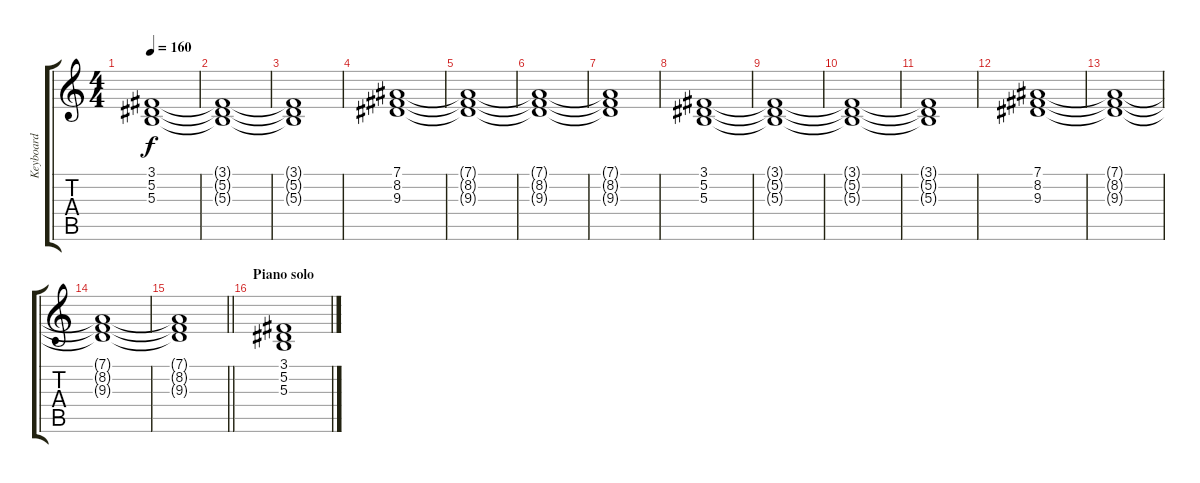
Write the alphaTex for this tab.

\track ("Keyboard" "Keyboard") {instrument stringensemble1}
\staff {score tabs}
\tuning (Eb4 Bb3 Gb3 Db3 Ab2 Eb2) {hide}
\ts (4 4)
\tempo 160
\clef g2
\ks c
(3.1{t} 5.2{t} 5.3{t}).1{dy f} |
(3.1{t} 5.2{t} 5.3{t}).1 |
(3.1{t} 5.2{t} 5.3{t}).1 |
(7.1 8.2 9.3).1 |
(7.1{t} 8.2{t} 9.3{t}).1 |
(7.1{t} 8.2{t} 9.3{t}).1 |
(7.1{t} 8.2{t} 9.3{t}).1 |
(3.1 5.2 5.3).1{instrument stringensemble1} |
(3.1{t} 5.2{t} 5.3{t}).1 |
(3.1{t} 5.2{t} 5.3{t}).1 |
(3.1{t} 5.2{t} 5.3{t}).1 |
(7.1 8.2 9.3).1 |
(7.1{t} 8.2{t} 9.3{t}).1 |
(7.1{t} 8.2{t} 9.3{t}).1 |
\barLineRight lightlight
(7.1{t} 8.2{t} 9.3{t}).1 |
\section ("" "Piano solo")
(3.1 5.2 5.3).1{instrument stringensemble1}
